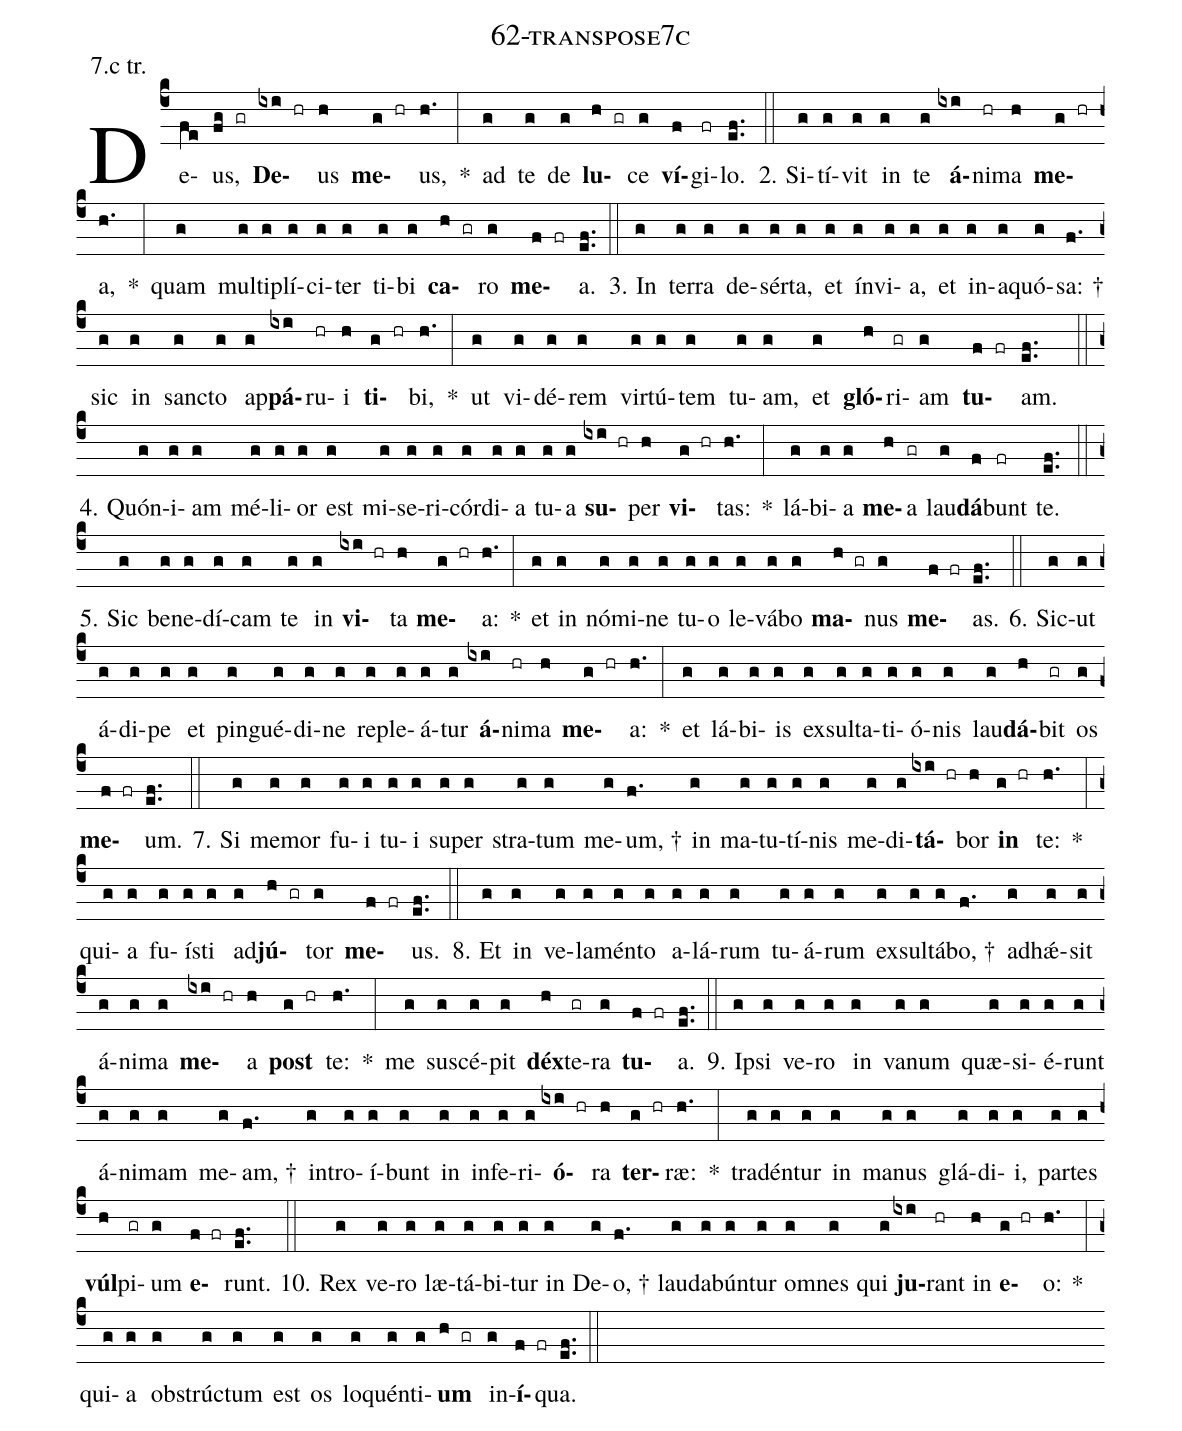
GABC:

name: 62-transpose7c;
annotation: 7.c tr.;
%%
(c4)De(fe)us,(fg gr) <b>De</b>(ixi hr)us(h) <b>me</b>(g hr)us,(h.) *(:) ad(g) te(g) de(g) <b>lu</b>(h gr)ce(g) <b>ví</b>(f)gi(fr)lo.(ef..) (::)
2. Si(g)tí(g)vit(g) in(g) te(g) <b>á</b>(ixi)ni(hr)ma(h) <b>me</b>(g hr)a,(h.) *(:) quam(g) mul(g)ti(g)plí(g)ci(g)ter(g) ti(g)bi(g) <b>ca</b>(h gr)ro(g) <b>me</b>(f fr)a.(ef..) (::)
3. In(g) ter(g)ra(g) de(g)sér(g)ta,(g) et(g) ín(g)vi(g)a,(g) et(g) in(g)a(g)quó(g)sa: †(f.) sic(g) in(g) sanc(g)to(g) ap(g)<b>pá</b>(ixi)ru(hr)i(h) <b>ti</b>(g hr)bi,(h.) *(:) ut(g) vi(g)dé(g)rem(g) vir(g)tú(g)tem(g) tu(g)am,(g) et(g) <b>gló</b>(h)ri(gr)am(g) <b>tu</b>(f fr)am.(ef..) (::)
4. Quón(g)i(g)am(g) mé(g)li(g)or(g) est(g) mi(g)se(g)ri(g)cór(g)di(g)a(g) tu(g)a(g) <b>su</b>(ixi hr)per(h) <b>vi</b>(g hr)tas:(h.) *(:) lá(g)bi(g)a(g) <b>me</b>(h)a(gr) lau(g)<b>dá</b>(f)bunt(fr) te.(ef..) (::)
5. Sic(g) be(g)ne(g)dí(g)cam(g) te(g) in(g) <b>vi</b>(ixi hr)ta(h) <b>me</b>(g hr)a:(h.) *(:) et(g) in(g) nó(g)mi(g)ne(g) tu(g)o(g) le(g)vá(g)bo(g) <b>ma</b>(h gr)nus(g) <b>me</b>(f fr)as.(ef..) (::)
6. Sic(g)ut(g) á(g)di(g)pe(g) et(g) pin(g)gué(g)di(g)ne(g) re(g)ple(g)á(g)tur(g) <b>á</b>(ixi)ni(hr)ma(h) <b>me</b>(g hr)a:(h.) *(:) et(g) lá(g)bi(g)is(g) ex(g)sul(g)ta(g)ti(g)ó(g)nis(g) lau(g)<b>dá</b>(h)bit(gr) os(g) <b>me</b>(f fr)um.(ef..) (::)
7. Si(g) me(g)mor(g) fu(g)i(g) tu(g)i(g) su(g)per(g) stra(g)tum(g) me(g)um, †(f.) in(g) ma(g)tu(g)tí(g)nis(g) me(g)di(g)<b>tá</b>(ixi hr)bor(h) <b>in</b>(g hr) te:(h.) *(:) qui(g)a(g) fu(g)ís(g)ti(g) ad(g)<b>jú</b>(h gr)tor(g) <b>me</b>(f fr)us.(ef..) (::)
8. Et(g) in(g) ve(g)la(g)mén(g)to(g) a(g)lá(g)rum(g) tu(g)á(g)rum(g) ex(g)sul(g)tá(g)bo, †(f.) ad(g)hǽ(g)sit(g) á(g)ni(g)ma(g) <b>me</b>(ixi hr)a(h) <b>post</b>(g hr) te:(h.) *(:) me(g) su(g)scé(g)pit(g) <b>déx</b>(h)te(gr)ra(g) <b>tu</b>(f fr)a.(ef..) (::)
9. Ip(g)si(g) ve(g)ro(g) in(g) va(g)num(g) quæ(g)si(g)é(g)runt(g) á(g)ni(g)mam(g) me(g)am, †(f.) in(g)tro(g)í(g)bunt(g) in(g) in(g)fe(g)ri(g)<b>ó</b>(ixi hr)ra(h) <b>ter</b>(g hr)ræ:(h.) *(:) tra(g)dén(g)tur(g) in(g) ma(g)nus(g) glá(g)di(g)i,(g) par(g)tes(g) <b>vúl</b>(h)pi(gr)um(g) <b>e</b>(f fr)runt.(ef..) (::)
10. Rex(g) ve(g)ro(g) læ(g)tá(g)bi(g)tur(g) in(g) De(g)o, †(f.) lau(g)da(g)bún(g)tur(g) om(g)nes(g) qui(g) <b>ju</b>(ixi)rant(hr) in(h) <b>e</b>(g hr)o:(h.) *(:) qui(g)a(g) ob(g)strúc(g)tum(g) est(g) os(g) lo(g)quén(g)ti(g)<b>um</b>(h gr) in(g)<b>í</b>(f fr)qua.(ef..) (::)
